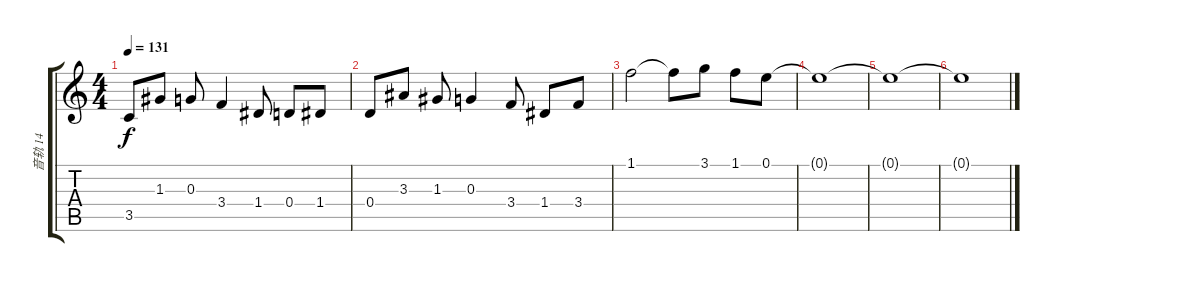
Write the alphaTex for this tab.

\track ("音轨 14" "音轨 14") {instrument overdrivenguitar}
\staff {score tabs}
\tuning (E4 B3 G3 D3 A2 E2) {hide}
\ts (4 4)
\tempo 131
\clef g2
\ks c
3.5.8{dy f} 1.3.8 0.3.8 3.4.4 1.4.8 0.4.8 1.4.8 |
0.4.8 3.3.8 1.3.8 0.3.4 3.4.8 1.4.8 3.4.8 |
1.1.2 1.1{t}.8 3.1.8 1.1.8 0.1.8 |
0.1{t}.1 |
0.1{t}.1 |
0.1{t}.1
